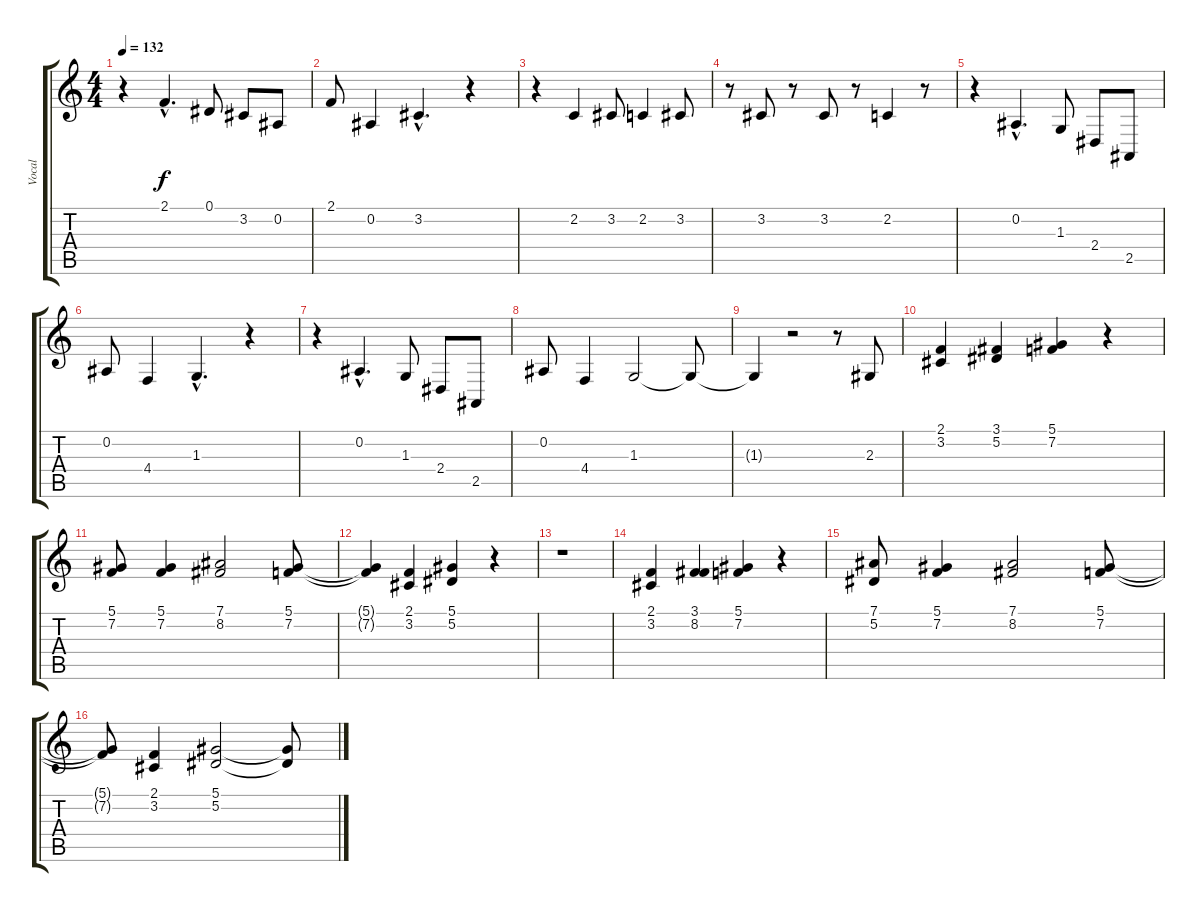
\track ("Vocal" "Vocal") {instrument synthvoice}
\staff {score tabs}
\tuning (Eb4 Bb3 Gb3 Db3 Ab2 Eb2) {hide}
\ts (4 4)
\tempo 132
\clef g2
\ks c
r.4{dy f} 2.1{hac}.4{d} 0.1.8 3.2.8 0.2.8 |
2.1.8 0.2.4 3.2{hac}.4{d} r.4 |
r.4 2.2.4 3.2.8 2.2.4 3.2.8 |
r.8 3.2.8 r.8 3.2.8 r.8 2.2.4 r.8 |
r.4 0.2{hac}.4{d} 1.3.8 2.4.8 2.5.8 |
0.2.8 4.4.4 1.3{hac}.4{d} r.4 |
r.4 0.2{hac}.4{d} 1.3.8 2.4.8 2.5.8 |
0.2.8 4.4.4 1.3.2 1.3{t}.8 |
1.3{t}.4 r.2 r.8 2.3.8 |
(2.1 3.2).4 (3.1 5.2).4 (5.1 7.2).4 r.4 |
(5.1 7.2).8 (5.1 7.2).4 (7.1 8.2).2 (5.1 7.2).8 |
(5.1{t} 7.2{t}).4 (2.1 3.2).4 (5.1 5.2).4 r.4 |
r.1 |
(2.1 3.2).4 (3.1 8.2).4 (5.1 7.2).4 r.4 |
(7.1 5.2).8 (5.1 7.2).4 (7.1 8.2).2 (5.1 7.2).8 |
(5.1{t} 7.2{t}).8 (2.1 3.2).4 (5.1 5.2).2 (5.1{t} 5.2{t}).8
